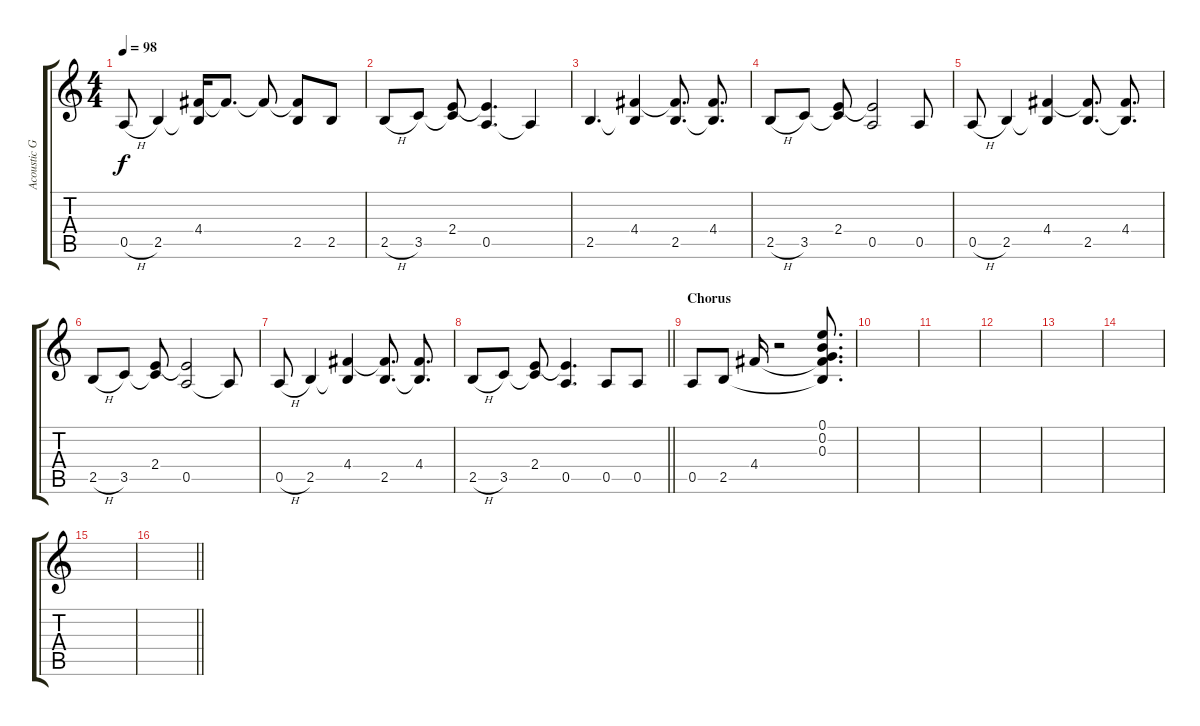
\track ("Acoustic Guitar" "Acoustic G") {instrument acousticguitarsteel}
\staff {score tabs}
\tuning (E4 B3 G3 D3 A2 E2) {hide}
\ts (4 4)
\tempo 98
\clef g2
\ks c
0.5{h}.8{dy f} 2.5.4 (4.4 2.5{t}).16 4.4{t}.8{d} 4.4{t}.8 (4.4{t} 2.5).8 2.5.8 |
2.5{h}.8 3.5.8 (2.4 3.5{t}).8 (2.4{t} 0.5).4{d} 0.5{t}.4 |
2.5.4{d} (4.4 2.5{t}).4 (4.4{t} 2.5).8{d} (4.4 2.5{t}).8{d} |
2.5{h}.8 3.5.8 (2.4 3.5{t}).8 (2.4{t} 0.5).2 0.5.8 |
0.5{h}.8 2.5.4 (4.4 2.5{t}).4 (4.4{t} 2.5).8{d} (4.4 2.5{t}).8{d} |
2.5{h}.8 3.5.8 (2.4 3.5{t}).8 (2.4{t} 0.5).2 0.5{t}.8 |
0.5{h}.8 2.5.4 (4.4 2.5{t}).4 (4.4{t} 2.5).8{d} (4.4 2.5{t}).8{d} |
\barLineRight lightlight
2.5{h}.8 3.5.8 (2.4 3.5{t}).8 (2.4{t} 0.5).4{d} 0.5.8 0.5.8 |
\section ("" "Chorus")
0.5.8 2.5.8 4.4.16 r.2 (0.1 0.2 0.3 4.4{t} 2.5{t}).8{d} |
|
|
|
|
|
|
\barLineRight lightlight
